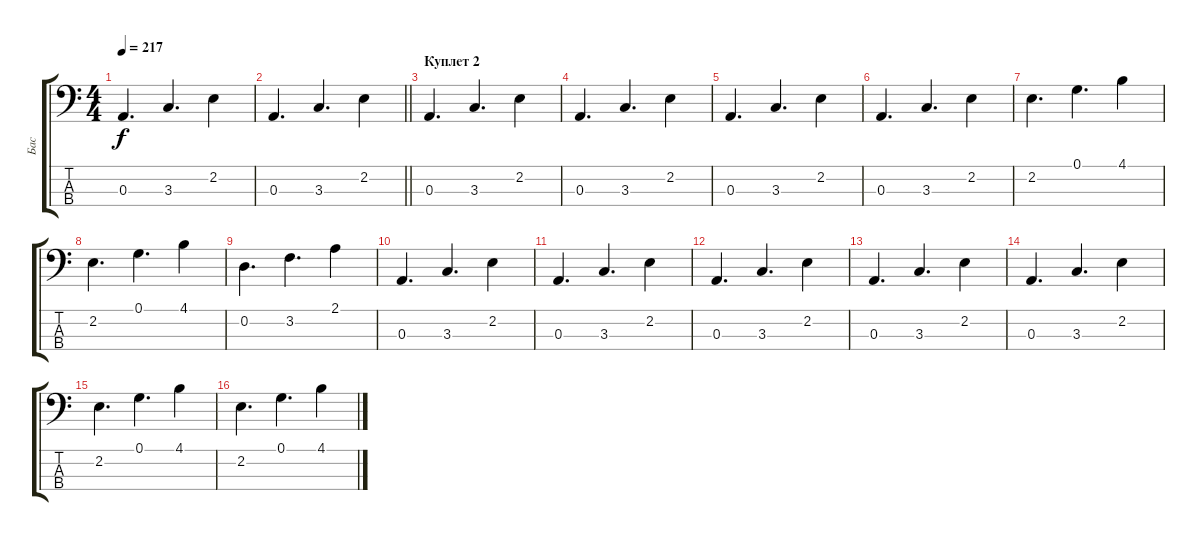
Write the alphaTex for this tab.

\track ("Бас" "Бас") {instrument electricbassfinger}
\staff {score tabs}
\tuning (G2 D2 A1 E1) {hide}
\ts (4 4)
\tempo 217
\clef f4
\ks c
0.3.4{d dy f} 3.3.4{d} 2.2.4 |
\barLineRight lightlight
0.3.4{d} 3.3.4{d} 2.2.4 |
\section ("" "Куплет 2")
0.3.4{d} 3.3.4{d} 2.2.4 |
0.3.4{d} 3.3.4{d} 2.2.4 |
0.3.4{d} 3.3.4{d} 2.2.4 |
0.3.4{d} 3.3.4{d} 2.2.4 |
2.2.4{d} 0.1.4{d} 4.1.4 |
2.2.4{d} 0.1.4{d} 4.1.4 |
0.2.4{d} 3.2.4{d} 2.1.4 |
0.3.4{d} 3.3.4{d} 2.2.4 |
0.3.4{d} 3.3.4{d} 2.2.4 |
0.3.4{d} 3.3.4{d} 2.2.4 |
0.3.4{d} 3.3.4{d} 2.2.4 |
0.3.4{d} 3.3.4{d} 2.2.4 |
2.2.4{d} 0.1.4{d} 4.1.4 |
2.2.4{d} 0.1.4{d} 4.1.4
